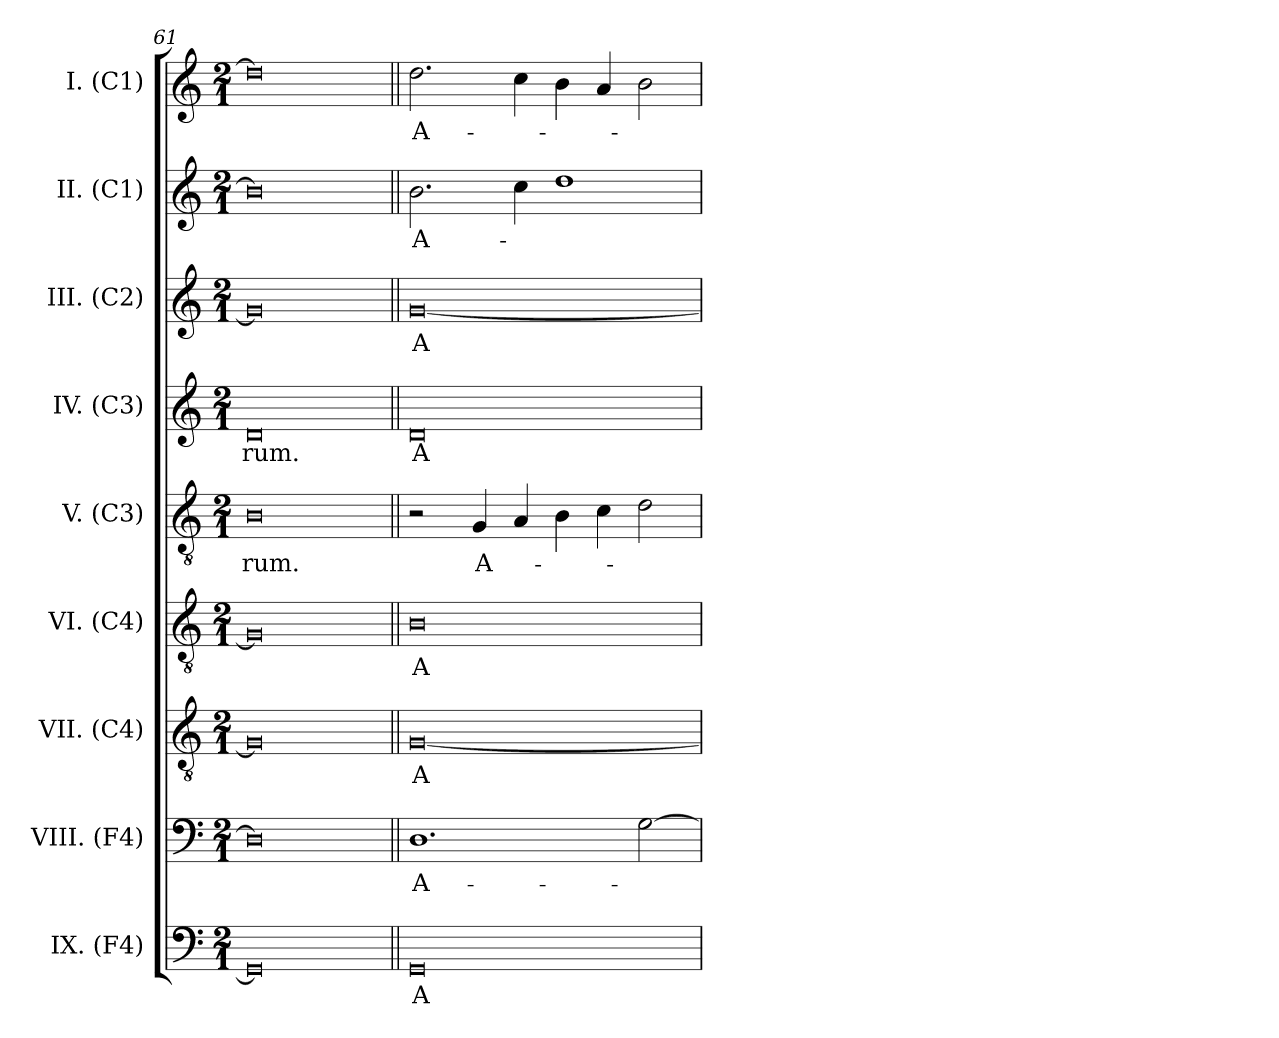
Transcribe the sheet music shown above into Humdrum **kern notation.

**kern	**text	**kern	**text	**kern	**text	**kern	**text	**kern	**text	**kern	**text	**kern	**text	**kern	**text	**kern	**text
*part9	*part9	*part8	*part8	*part7	*part7	*part6	*part6	*part5	*part5	*part4	*part4	*part3	*part3	*part2	*part2	*part1	*part1
*staff9	*staff9	*staff8	*staff8	*staff7	*staff7	*staff6	*staff6	*staff5	*staff5	*staff4	*staff4	*staff3	*staff3	*staff2	*staff2	*staff1	*staff1
*I"IX. (F4)	*	*I"VIII. (F4)	*	*I"VII. (C4)	*	*I"VI. (C4)	*	*I"V. (C3)	*	*I"IV. (C3)	*	*I"III. (C2)	*	*I"II. (C1)	*	*I"I. (C1)	*
*I'IX.	*	*I'VIII.	*	*I'VII.	*	*I'VI.	*	*I'V.	*	*I'IV.	*	*I'III.	*	*I'II.	*	*I'I.	*
*clefF4	*	*clefF4	*	*clefGv2	*	*clefGv2	*	*clefGv2	*	*clefG2	*	*clefG2	*	*clefG2	*	*clefG2	*
*	*	*	*	*	*	*	*	*ITrd7c12	*	*	*	*	*	*	*	*	*
*k[]	*	*k[]	*	*k[]	*	*k[]	*	*k[]	*	*k[]	*	*k[]	*	*k[]	*	*k[]	*
*C:	*	*C:	*	*C:	*	*C:	*	*C:	*	*C:	*	*C:	*	*C:	*	*C:	*
*M2/1	*	*M2/1	*	*M2/1	*	*M2/1	*	*M2/1	*	*M2/1	*	*M2/1	*	*M2/1	*	*M2/1	*
=61	=61	=61	=61	=61	=61	=61	=61	=61	=61	=61	=61	=61	=61	=61	=61	=61	=61
!	!	!	!	!	!	!	!	!	!LO:LY:b:color=#000000	!	!	!	!	!	!	!	!
!	!	!	!	!	!	!	!	!	!	!	!LO:LY:b:color=#000000	!	!	!	!	!	!
0GGi]	.	0Di]	.	0Gi]	.	0Gi]	.	0BBi	-rum.	0di	-rum.	0gi]	.	0bi]	.	0ddi]	.
!!LO:LB:g=z
=62||	=62||	=62||	=62||	=62||	=62||	=62||	=62||	=62||	=62||	=62||	=62||	=62||	=62||	=62||	=62||	=62||	=62||
!	!LO:LY:b:color=#000000	!	!	!	!	!	!	!	!	!	!	!	!	!	!	!	!
!	!	!	!LO:LY:b:color=#000000	!	!	!	!	!	!	!	!	!	!	!	!	!	!
!	!	!	!	!	!LO:LY:b:color=#000000	!	!	!	!	!	!	!	!	!	!	!	!
!	!	!	!	!	!	!	!LO:LY:b:color=#000000	!	!	!	!	!	!	!	!	!	!
!	!	!	!	!	!	!	!	!	!	!	!LO:LY:b:color=#000000	!	!	!	!	!	!
!	!	!	!	!	!	!	!	!	!	!	!	!	!LO:LY:b:color=#000000	!	!	!	!
!	!	!	!	!	!	!	!	!	!	!	!	!	!	!	!LO:LY:b:color=#000000	!	!
!	!	!	!	!	!	!	!	!	!	!	!	!	!	!	!	!	!LO:LY:b:color=#000000
0GGi	A-	1.Di	A-	[0Gi	A-	0Bi	A-	2r	.	0di	A-	[0gi	A-	2.bi\	A-	2.ddi\	A-
!	!	!	!	!	!	!	!	!	!LO:LY:b:color=#000000	!	!	!	!	!	!	!	!
.	.	.	.	.	.	.	.	4GGi/	A-	.	.	.	.	.	.	.	.
.	.	.	.	.	.	.	.	4AAi/	.	.	.	.	.	4cci\	.	4cci\	.
.	.	.	.	.	.	.	.	4BBi\	.	.	.	.	.	1ddi	.	4bi\	.
.	.	.	.	.	.	.	.	4Ci\	.	.	.	.	.	.	.	4ai/	.
.	.	[2Gi\	.	.	.	.	.	2Di\	.	.	.	.	.	.	.	2bi\	.
=	=	=	=	=	=	=	=	=	=	=	=	=	=	=	=	=	=
*-	*-	*-	*-	*-	*-	*-	*-	*-	*-	*-	*-	*-	*-	*-	*-	*-	*-
